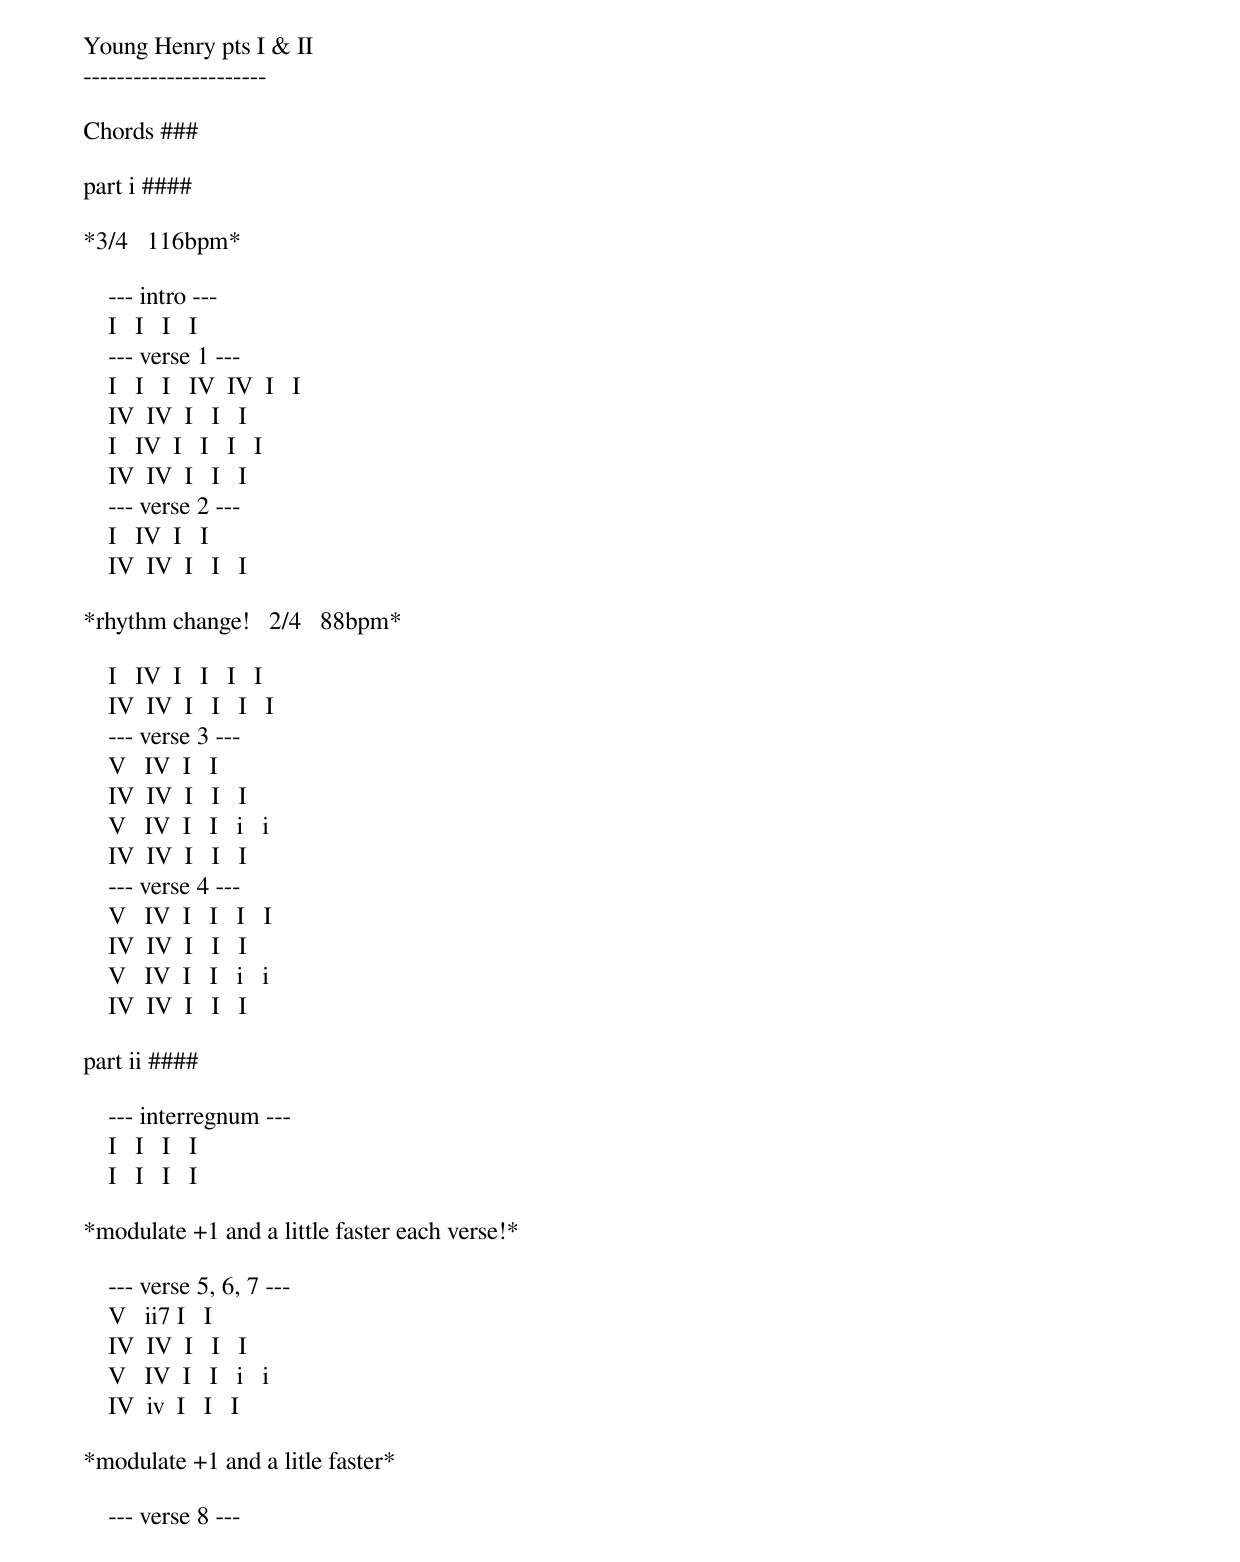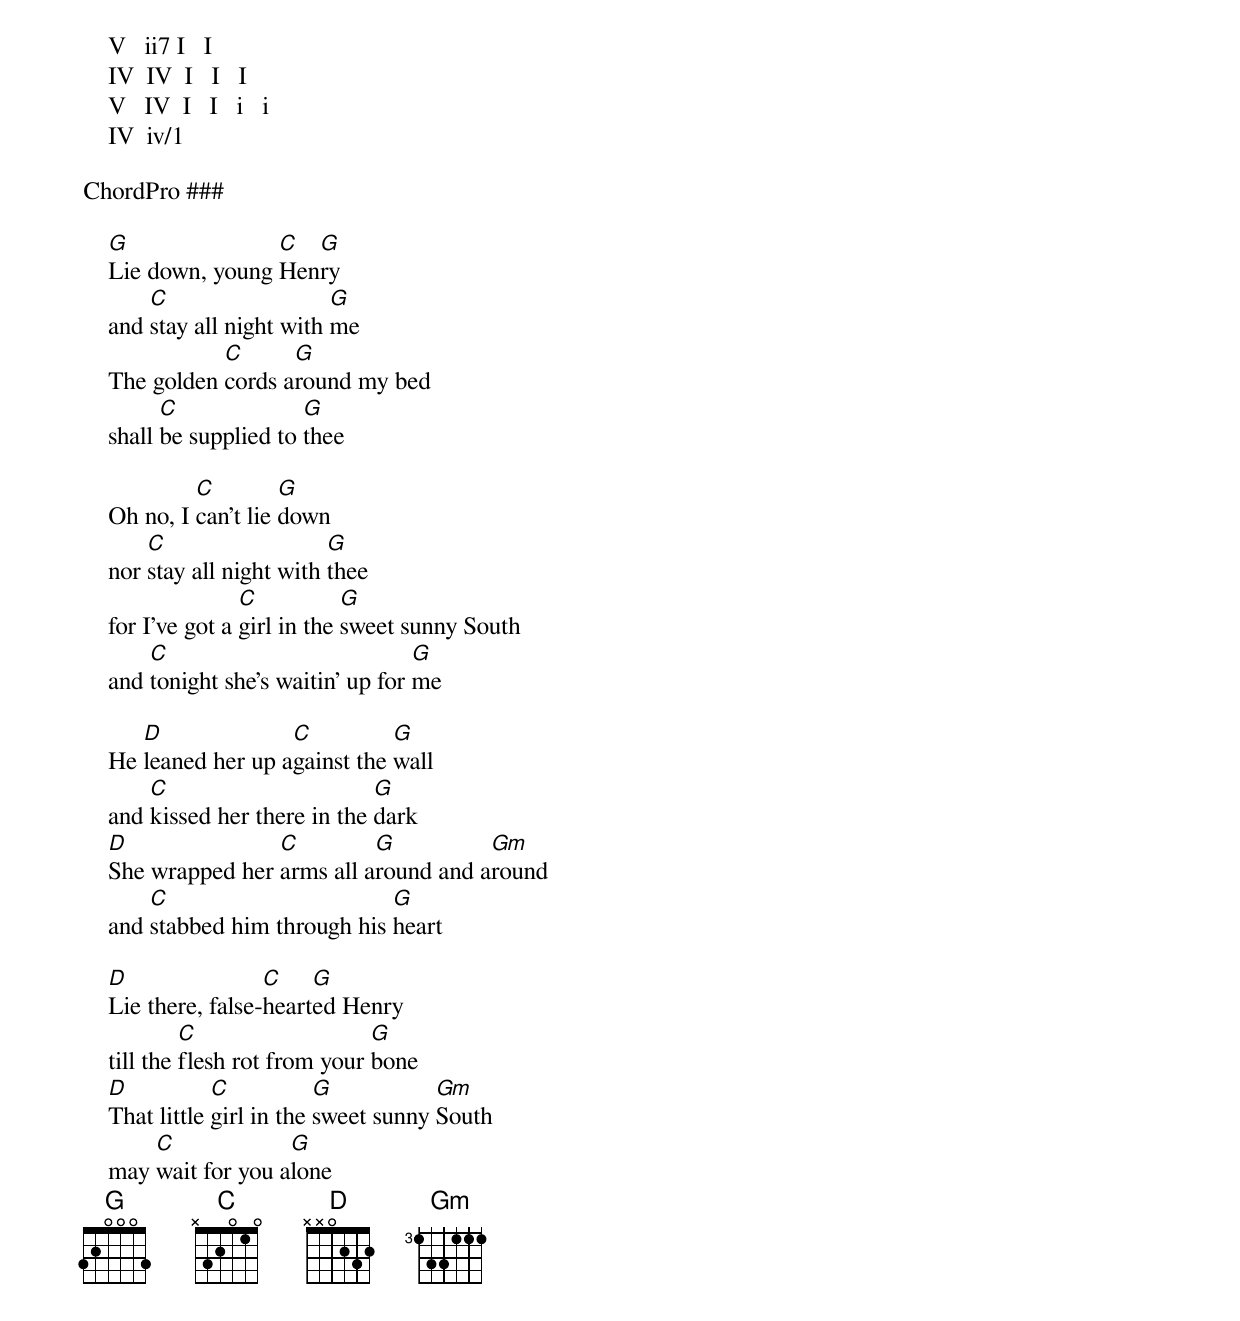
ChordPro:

Young Henry pts I & II
----------------------

Chords ###

part i ####

*3/4   116bpm*

    --- intro ---
    I   I   I   I
    --- verse 1 ---
    I   I   I   IV  IV  I   I
    IV  IV  I   I   I
    I   IV  I   I   I   I
    IV  IV  I   I   I
    --- verse 2 ---
    I   IV  I   I
    IV  IV  I   I   I

*rhythm change!   2/4   88bpm*

    I   IV  I   I   I   I
    IV  IV  I   I   I   I
    --- verse 3 ---
    V   IV  I   I
    IV  IV  I   I   I
    V   IV  I   I   i   i
    IV  IV  I   I   I
    --- verse 4 ---
    V   IV  I   I   I   I
    IV  IV  I   I   I
    V   IV  I   I   i   i
    IV  IV  I   I   I

part ii ####

    --- interregnum ---
    I   I   I   I
    I   I   I   I

*modulate +1 and a little faster each verse!*

    --- verse 5, 6, 7 ---
    V   ii7 I   I
    IV  IV  I   I   I
    V   IV  I   I   i   i
    IV  iv  I   I   I

*modulate +1 and a litle faster*

    --- verse 8 ---
    V   ii7 I   I
    IV  IV  I   I   I
    V   IV  I   I   i   i
    IV  iv/1  <I>

ChordPro ###

    [G]Lie down, young [C]Hen[G]ry
    and [C]stay all night with [G]me
    The golden [C]cords a[G]round my bed
    shall [C]be supplied to [G]thee

    Oh no, I [C]can't lie [G]down
    nor [C]stay all night with [G]thee
    for I've got a [C]girl in the [G]sweet sunny South
    and [C]tonight she's waitin' up for [G]me

    He [D]leaned her up a[C]gainst the [G]wall
    and [C]kissed her there in the [G]dark
    [D]She wrapped her [C]arms all a[G]round and a[Gm]round
    and [C]stabbed him through his [G]heart

    [D]Lie there, false-[C]heart[G]ed Henry
    till the [C]flesh rot from your [G]bone
    [D]That little [C]girl in the [G]sweet sunny [Gm]South
    may [C]wait for you a[G]lone
